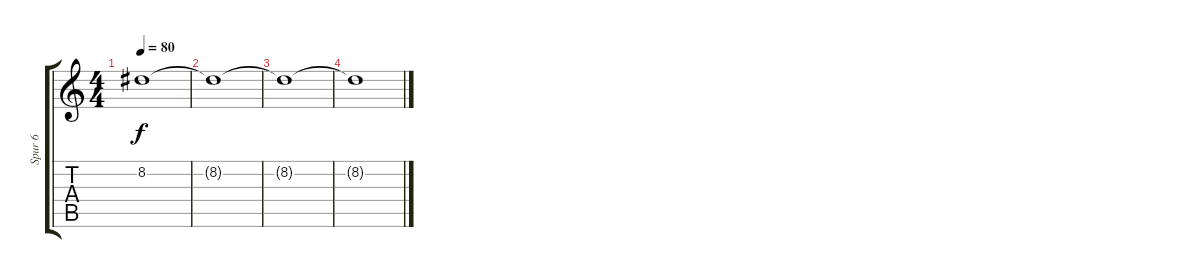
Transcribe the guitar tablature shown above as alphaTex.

\track ("Spur 6" "Spur 6") {instrument electricguitarclean}
\staff {score tabs}
\tuning (C4 G3 Eb3 Bb2 F2 C2) {hide}
\ts (4 4)
\tempo 80
\clef g2
\ks c
8.2.1{dy f} |
8.2{t}.1 |
8.2{t}.1 |
8.2{t}.1
